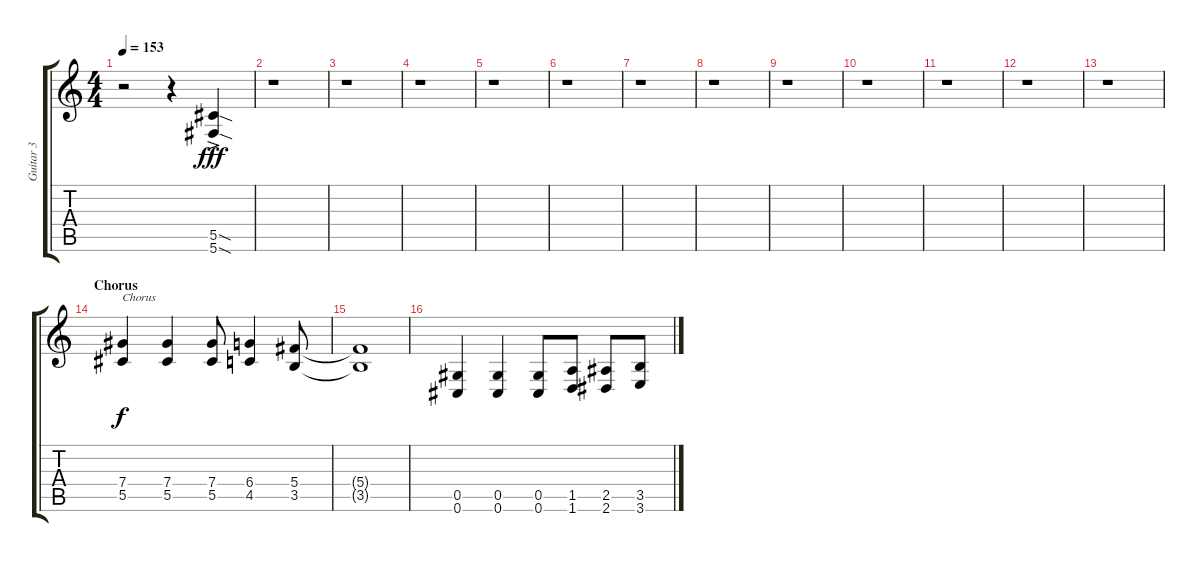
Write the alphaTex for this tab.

\track ("Guitar 3" "Guitar 3") {instrument distortionguitar}
\staff {score tabs}
\tuning (Eb4 Bb3 Gb3 Db3 Ab2 Db2) {hide}
\ts (4 4)
\tempo 153
\clef g2
\ks c
r.2{dy f} r.4 (5.5{sod ac} 5.6{sod ac}).4{dy fff} |
r.1 |
r.1 |
r.1 |
r.1 |
r.1 |
r.1 |
r.1 |
r.1 |
r.1 |
r.1 |
r.1 |
r.1 |
\section ("" "Chorus")
(7.4 5.5).4{txt "Chorus" dy f} (7.4 5.5).4 (7.4 5.5).8 (6.4 4.5).4 (5.4 3.5).8 |
(5.4{t} 3.5{t}).1 |
(0.5 0.6).4 (0.5 0.6).4 (0.5 0.6).8 (1.5 1.6).8 (2.5 2.6).8 (3.5 3.6).8
